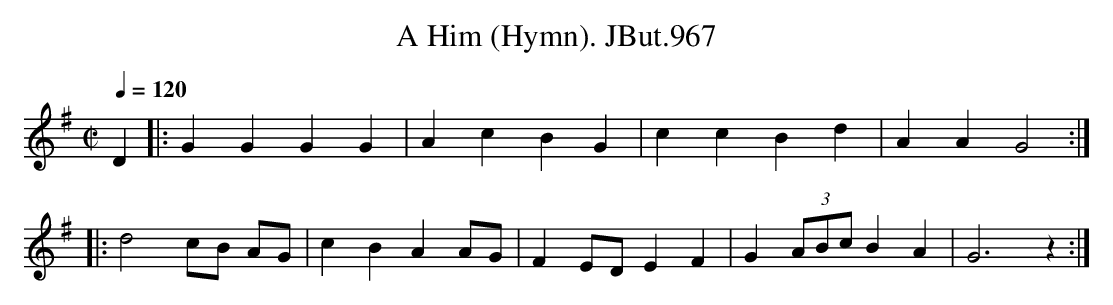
X:1
T:Him (Hymn). JBut.967, A
M:C|
L:1/8
Q:1/4=120
K:G
D2|:G2 G2 G2 G2|A2 c2 B2 G2|c2 c2 B2 d2|A2 A2 G4:|
|:d4 cB AG|c2 B2 A2 AG|F2 ED E2 F2|G2 (3ABc B2 A2|G6 z2:|
